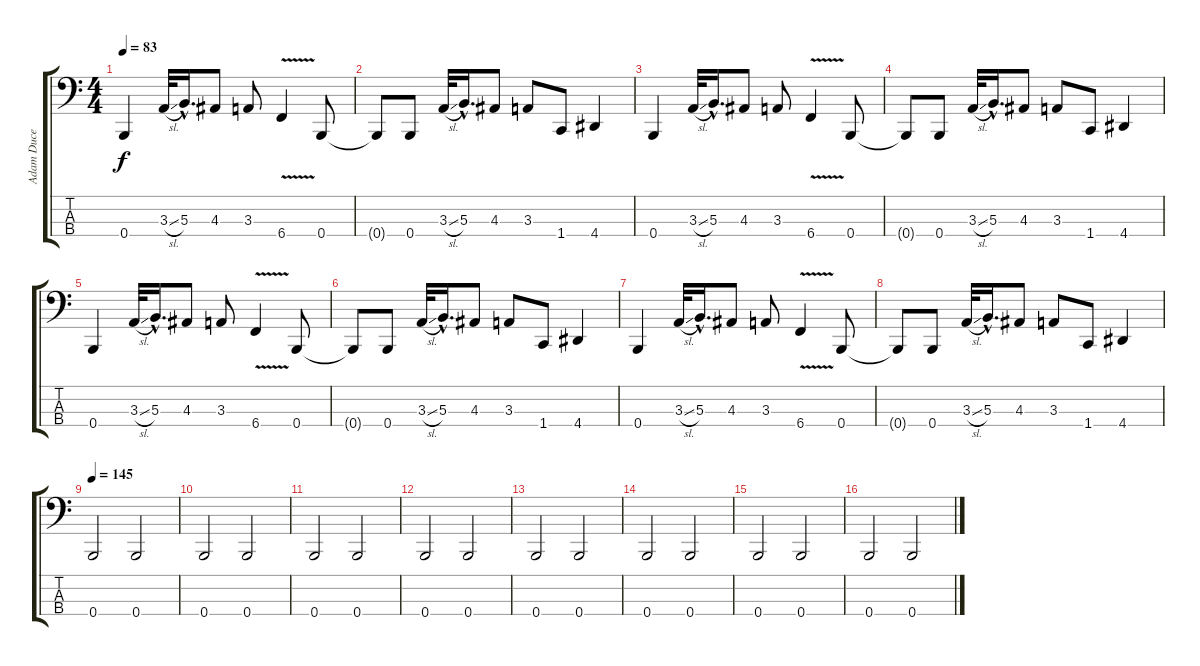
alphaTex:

\track ("Adam Duce" "Adam Duce") {instrument electricbasspick}
\staff {score tabs}
\tuning (E2 B1 Gb1 B0) {hide}
\ts (4 4)
\tempo 83
\clef f4
\ks c
0.4.4{dy f} 3.3{sl}.32 5.3{hac}.16{d} 4.3.8 3.3.8 6.4{v}.4 0.4.8 |
0.4{t}.8 0.4.8 3.3{sl}.32 5.3{hac}.16{d} 4.3.8 3.3.8 1.4.8 4.4.4 |
0.4.4 3.3{sl}.32 5.3{hac}.16{d} 4.3.8 3.3.8 6.4{v}.4 0.4.8 |
0.4{t}.8 0.4.8 3.3{sl}.32 5.3{hac}.16{d} 4.3.8 3.3.8 1.4.8 4.4.4 |
0.4.4 3.3{sl}.32 5.3{hac}.16{d} 4.3.8 3.3.8 6.4{v}.4 0.4.8 |
0.4{t}.8 0.4.8 3.3{sl}.32 5.3{hac}.16{d} 4.3.8 3.3.8 1.4.8 4.4.4 |
0.4.4 3.3{sl}.32 5.3{hac}.16{d} 4.3.8 3.3.8 6.4{v}.4 0.4.8 |
0.4{t}.8 0.4.8 3.3{sl}.32 5.3{hac}.16{d} 4.3.8 3.3.8 1.4.8 4.4.4 |
\tempo 145
0.4.2 0.4.2 |
0.4.2 0.4.2 |
0.4.2 0.4.2 |
0.4.2 0.4.2 |
0.4.2 0.4.2 |
0.4.2 0.4.2 |
0.4.2 0.4.2 |
0.4.2 0.4.2
